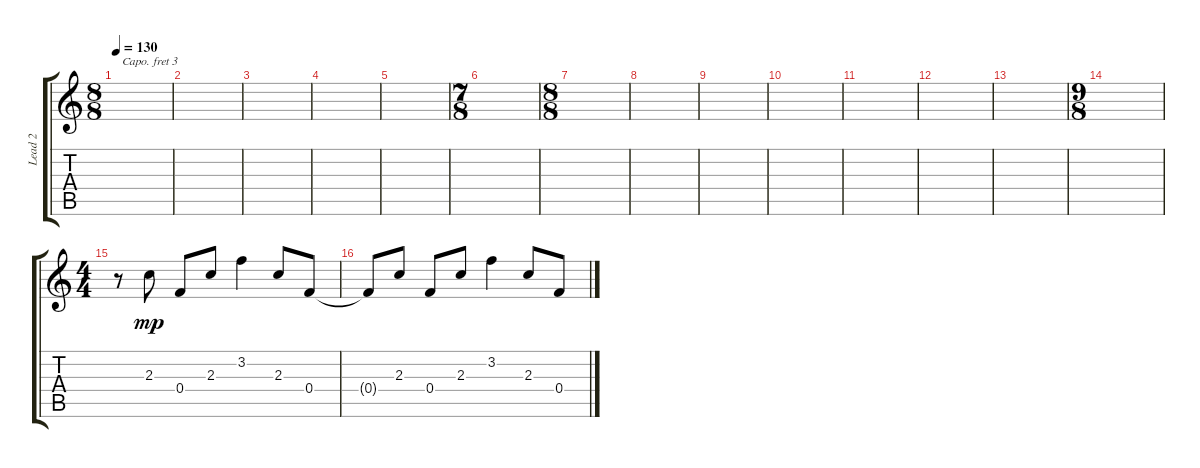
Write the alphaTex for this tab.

\track ("Lead 2" "Lead 2") {instrument acousticguitarsteel}
\staff {score tabs}
\capo 3
\tuning (E4 B3 G3 D3 A2 D2) {hide}
\ts (8 8)
\tempo 130
\clef g2
\ks c
|
|
|
|
|
\ts (7 8)
|
\ts (8 8)
|
|
|
|
|
|
|
\ts (9 8)
|
\ts (4 4)
r.8 2.3.8{dy mp} 0.4.8 2.3.8 3.2.4 2.3.8 0.4.8 |
0.4{t}.8 2.3.8 0.4.8 2.3.8 3.2.4 2.3.8 0.4.8
